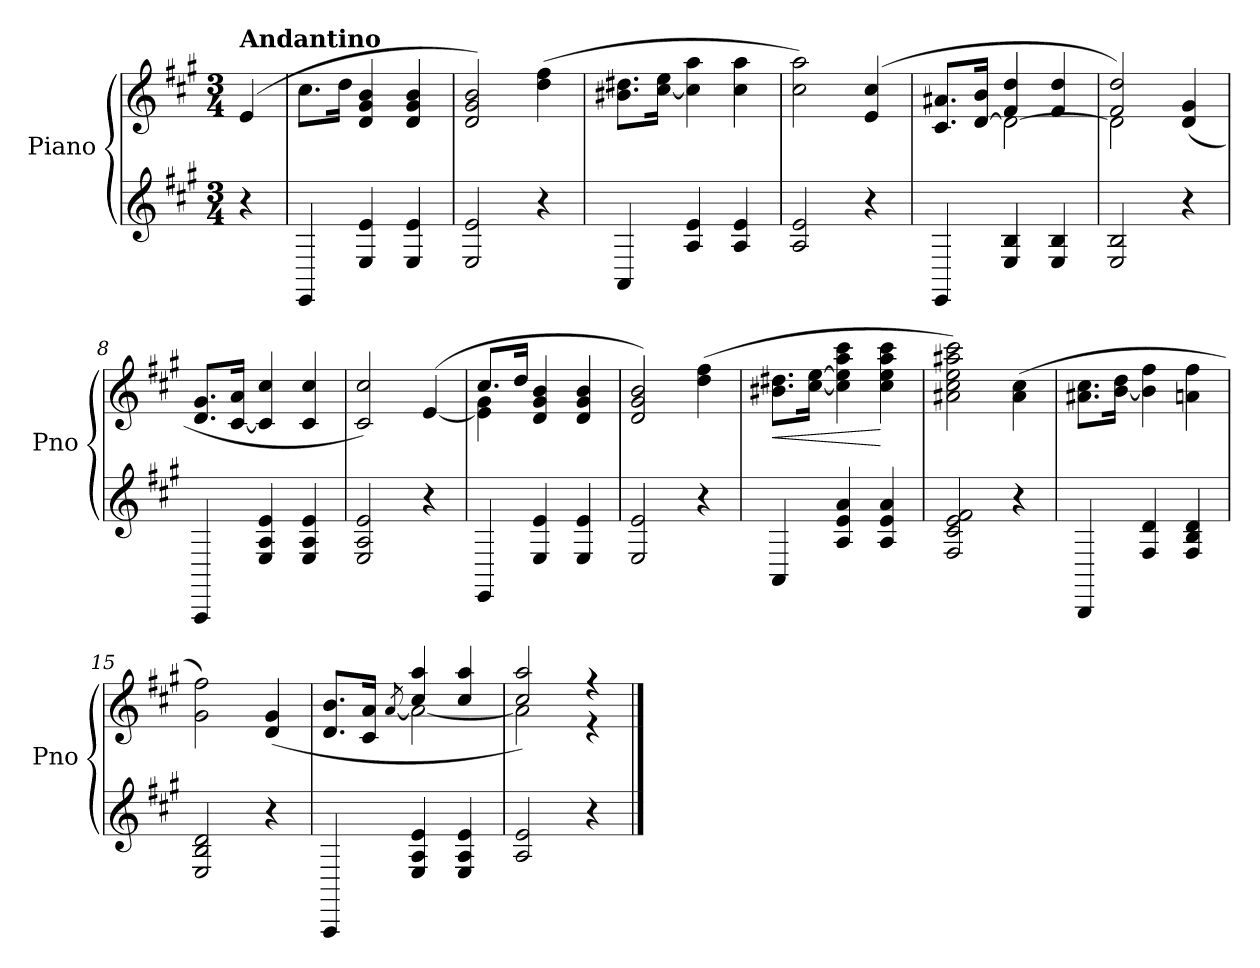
**kern	**kern	**dynam
*part1	*part1	*part1
*staff2	*staff1	*staff1/2
*I"Piano	*	*
*I'Pno	*	*
*clefG2	*clefG2	*
*k[f#c#g#]	*k[f#c#g#]	*
*M3/4	*M3/4	*
=1	=1	=1
!	!LO:TX:a:B:t=Andantino	!
!	!	!LO:DY:b
!	!	!LO:DY:n=1:b
4r	(4e/	p other-dynamics
=2	=2	=2
4EE/	8.cc#\L	.
.	16dd\Jk	.
4E/ 4e/	4d/ 4g#/ 4b/	.
4E/ 4e/	4d/ 4g#/ 4b/	.
=3	=3	=3
2E/ 2e/	2d/ 2g#/ 2b/)	.
4r	(4dd\ 4ff#\	.
=4	=4	=4
4AA/	8.b#X\ 8.dd#X\L	.
.	[16cc#\ 16ee\Jk	.
4A/ 4e/	4cc#\] 4aa\	.
4A/ 4e/	4cc#\ 4aa\	.
=5	=5	=5
2A/ 2e/	2cc#\ 2aa\)	.
4r	(4e/ 4cc#/	.
!!LO:LB:g=z
=6	=6	=6
*	*^	*
4EE/	8.c#/ 8.a#X/L	4ryy	.
.	[16d/ 16b/Jk	.	.
4E/ 4B/	2d\_	4f#/ 4dd/	.
4E/ 4B/	.	4f#/ 4dd/	.
=7	=7	=7	=7
2E/ 2B/	2d\]	2f#/ 2dd/)	.
4r	(4d/ 4g#/	4ryy	.
*	*v	*v	*
=8	=8	=8
4AAA/	8.d/ 8.g#/L	.
.	[16c#/ 16a/Jk	.
4E/ 4A/ 4e/	4c#/] 4cc#/	.
4E/ 4A/ 4e/	4c#/ 4cc#/	.
=9	=9	=9
2E/ 2A/ 2e/	2c#/ 2cc#/)	.
4r	(>[4e/	.
!!LO:LB:g=z
=10	=10	=10
*	*^	*
4EE/	4e\] 4g#\	8.cc#/L	.
.	.	16dd/Jk	.
4E/ 4e/	4d/ 4g#/ 4b/	2ryy	.
4E/ 4e/	4d/ 4g#/ 4b/	.	.
*	*v	*v	*
=11	=11	=11
2E/ 2e/	2d/ 2g#/ 2b/)	.
4r	(4dd\ 4ff#\	.
=12	=12	=12
!	!	!LO:HP:b
4AA/	8.b#X\ 8.dd#X\L	<
.	[16cc#\ [16ee\Jk	.
4A/ 4e/ 4a/	4cc#\] 4ee\] 4aa\ 4ccc#\	.
4A/ 4e/ 4a/	4cc#\ 4ee\ 4aa\ 4ccc#\	[
=13	=13	=13
2F#/ 2c#/ 2e/ 2f#/	2a#X\ 2cc#\ 2ee\ 2aa#X\ 2ccc#\)	.
4r	(4a#\ 4cc#\	.
!!LO:LB:g=z
=14	=14	=14
4BBB/	8.a#X\ 8.cc#\L	.
.	[16b\ 16dd\Jk	.
4F#/ 4d/	4b\] 4ff#\	.
4F#/ 4B/ 4d/	4an\ 4ff#\	.
=15	=15	=15
2E/ 2B/ 2d/	2g#\ 2ff#\)	.
4r	(4d/ 4g#/	.
=16	=16	=16
*	*^	*
4AAA/	8.d/ 8.b/L	4ryy	.
.	16c#/ 16a/Jk	.	.
.	.	[8qa/	.
4E/ 4A/ 4e/	4cc#/ 4aa/	2a\_	.
4E/ 4A/ 4e/	4cc#/ 4aa/	.	.
=17	=17	=17	=17
2A/ 2e/	2cc#/ 2aa/)	2a\]	.
4r	4r	4r	.
*	*v	*v	*
==	==	==
*-	*-	*-
